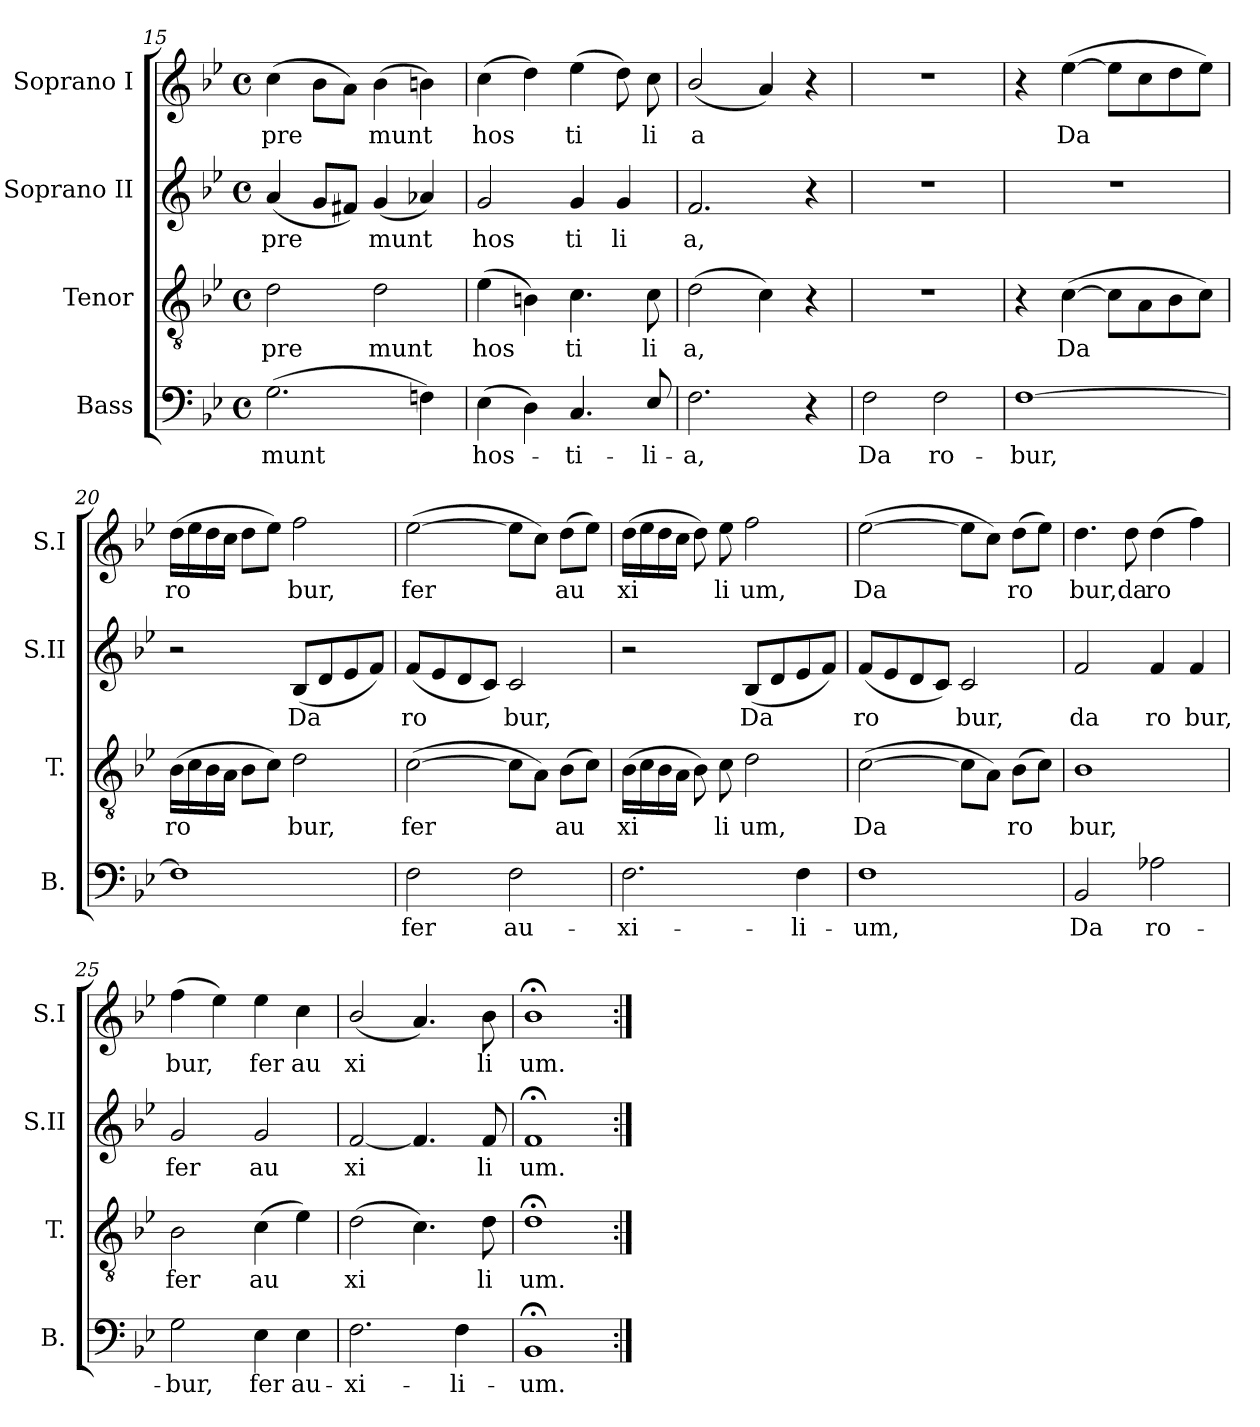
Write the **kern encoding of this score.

**kern	**text	**kern	**text	**kern	**text	**kern	**text
*part4	*part4	*part3	*part3	*part2	*part2	*part1	*part1
*staff4	*staff4	*staff3	*staff3	*staff2	*staff2	*staff1	*staff1
*I"Bass	*	*I"Tenor	*	*I"Soprano II	*	*I"Soprano I	*
*I'B.	*	*I'T.	*	*I'S.II	*	*I'S.I	*
*clefF4	*	*clefGv2	*	*clefG2	*	*clefG2	*
*k[b-e-]	*	*k[b-e-]	*	*k[b-e-]	*	*k[b-e-]	*
*B-:	*	*B-:	*	*B-:	*	*B-:	*
*M4/4	*	*M4/4	*	*M4/4	*	*M4/4	*
*met(c)	*	*met(c)	*	*met(c)	*	*met(c)	*
=15	=15	=15	=15	=15	=15	=15	=15
!	!LO:LY:b	!	!LO:LY:b	!	!LO:LY:b	!	!LO:LY:b
(>2.G\	-munt	2d\	pre	(<4a/	pre	(>4cc\	pre
.	.	.	.	8g/L	.	8b-\L	.
.	.	.	.	8f#X/J)	.	8a\J)	.
!	!	!	!LO:LY:b	!	!LO:LY:b	!	!LO:LY:b
.	.	2d\	munt	(<4g/	munt	(>4b-\	munt
4Fn\)	.	.	.	4a-X/)	.	4bn\)	.
=16	=16	=16	=16	=16	=16	=16	=16
!	!LO:LY:b	!	!LO:LY:b	!	!LO:LY:b	!	!LO:LY:b
(>4E-\	hos-	(>4e-\	hos	2g/	hos	(>4cc\	hos
4D\)	.	4Bn\)	.	.	.	4dd\)	.
!	!LO:LY:b:rj	!	!LO:LY:b:rj	!	!LO:LY:b:rj	!	!LO:LY:b:rj
4.C/	-ti-	4.c\	ti	4g/	ti	(>4ee-\	ti
!	!	!	!	!	!LO:LY:b:rj	!	!
.	.	.	.	4g/	li	8dd\)	.
!	!LO:LY:b:rj	!	!LO:LY:b:rj	!	!	!	!LO:LY:b:rj
8E-/	-li-	8c\	li	.	.	8cc\	li
=17	=17	=17	=17	=17	=17	=17	=17
!	!LO:LY:b	!	!LO:LY:b	!	!LO:LY:b	!	!LO:LY:b
2.F\	-a,	(>2d\	a,	2.f/	a,	(<2b-/	a
.	.	4c\)	.	.	.	4a/)	.
4r	.	4r	.	4r	.	4r	.
!!LO:PB:g=z
=18	=18	=18	=18	=18	=18	=18	=18
!	!LO:LY:b	!	!	!	!	!	!
2F\	Da	1r	.	1r	.	1r	.
!	!LO:LY:b	!	!	!	!	!	!
2F\	ro-	.	.	.	.	.	.
=19	=19	=19	=19	=19	=19	=19	=19
!	!LO:LY:b	!	!	!	!	!	!
[>1F	-bur,	4r	.	1r	.	4r	.
!	!	!	!LO:LY:b	!	!	!	!LO:LY:b
.	.	(>[>4c\	Da	.	.	(>[>4ee-\	Da
.	.	8c\L]	.	.	.	8ee-\L]	.
.	.	8A\	.	.	.	8cc\	.
.	.	8B-\	.	.	.	8dd\	.
.	.	8c\J)	.	.	.	8ee-\J)	.
=20	=20	=20	=20	=20	=20	=20	=20
!	!	!	!LO:LY:b	!	!	!	!LO:LY:b
1F]	.	(>16B-\LL	ro	2r	.	(>16dd\LL	ro
.	.	16c\	.	.	.	16ee-\	.
.	.	16B-\	.	.	.	16dd\	.
.	.	16A\JJ	.	.	.	16cc\JJ	.
.	.	8B-\L	.	.	.	8dd\L	.
.	.	8c\J)	.	.	.	8ee-\J)	.
!	!	!	!LO:LY:b	!	!LO:LY:b	!	!LO:LY:b
.	.	2d\	bur,	(<8B-/L	Da	2ff\	bur,
.	.	.	.	8d/	.	.	.
.	.	.	.	8e-/	.	.	.
.	.	.	.	8f/J)	.	.	.
=21	=21	=21	=21	=21	=21	=21	=21
!	!LO:LY:b	!	!LO:LY:b	!	!LO:LY:b	!	!LO:LY:b
2F\	fer	(>[>2c\	fer	(<8f/L	ro	(>[>2ee-\	fer
.	.	.	.	8e-/	.	.	.
.	.	.	.	8d/	.	.	.
.	.	.	.	8c/J)	.	.	.
!	!LO:LY:b	!	!	!	!LO:LY:b	!	!
2F\	au-	8c\L]	.	2c/	bur,	8ee-\L]	.
.	.	8A\J)	.	.	.	8cc\J)	.
!	!	!	!LO:LY:b	!	!	!	!LO:LY:b
.	.	(>8B-\L	au	.	.	(>8dd\L	au
.	.	8c\J)	.	.	.	8ee-\J)	.
=22	=22	=22	=22	=22	=22	=22	=22
!	!LO:LY:b	!	!LO:LY:b	!	!	!	!LO:LY:b
2.F\	-xi-	(>16B-\LL	xi	2r	.	(>16dd\LL	xi
.	.	16c\	.	.	.	16ee-\	.
.	.	16B-\	.	.	.	16dd\	.
.	.	16A\JJ	.	.	.	16cc\JJ	.
.	.	8B-\)	.	.	.	8dd\)	.
!	!	!	!LO:LY:b:rj	!	!	!	!LO:LY:b:rj
.	.	8c\	li	.	.	8ee-\	li
!	!	!	!LO:LY:b	!	!LO:LY:b	!	!LO:LY:b
.	.	2d\	um,	(<8B-/L	Da	2ff\	um,
.	.	.	.	8d/	.	.	.
!	!LO:LY:b:rj	!	!	!	!	!	!
4F\	-li-	.	.	8e-/	.	.	.
.	.	.	.	8f/J)	.	.	.
!!LO:LB:g=z
=23	=23	=23	=23	=23	=23	=23	=23
!	!LO:LY:b	!	!LO:LY:b	!	!LO:LY:b	!	!LO:LY:b
1F	-um,	(>[>2c\	Da	(<8f/L	ro	(>[>2ee-\	Da
.	.	.	.	8e-/	.	.	.
.	.	.	.	8d/	.	.	.
.	.	.	.	8c/J)	.	.	.
!	!	!	!	!	!LO:LY:b	!	!
.	.	8c\L]	.	2c/	bur,	8ee-\L]	.
.	.	8A\J)	.	.	.	8cc\J)	.
!	!	!	!LO:LY:b	!	!	!	!LO:LY:b
.	.	(>8B-\L	ro	.	.	(>8dd\L	ro
.	.	8c\J)	.	.	.	8ee-\J)	.
=24	=24	=24	=24	=24	=24	=24	=24
!	!LO:LY:b	!	!LO:LY:b	!	!LO:LY:b	!	!LO:LY:b
2BB-/	Da	1B-	bur,	2f/	da	4.dd\	bur,
!	!	!	!	!	!	!	!LO:LY:b
.	.	.	.	.	.	8dd\	da
!	!LO:LY:b	!	!	!	!LO:LY:b	!	!LO:LY:b
2A-X\	ro-	.	.	4f/	ro	(>4dd\	ro
!	!	!	!	!	!LO:LY:b	!	!
.	.	.	.	4f/	bur,	4ff\)	.
=25	=25	=25	=25	=25	=25	=25	=25
!	!LO:LY:b	!	!LO:LY:b	!	!LO:LY:b	!	!LO:LY:b
2G\	-bur,	2B-\	fer	2g/	fer	(>4ff\	bur,
.	.	.	.	.	.	4ee-\)	.
!	!LO:LY:b	!	!LO:LY:b	!	!LO:LY:b	!	!LO:LY:b
4E-\	fer	(>4c\	au	2g/	au	4ee-\	fer
!	!LO:LY:b	!	!	!	!	!	!LO:LY:b
4E-\	au-	4e-\)	.	.	.	4cc\	au
=26	=26	=26	=26	=26	=26	=26	=26
!	!LO:LY:b	!	!LO:LY:b	!	!LO:LY:b	!	!LO:LY:b
2.F\	-xi-	(>2d\	xi	[<2f/	xi	(<2b-/	xi
.	.	4.c\)	.	4.f/]	.	4.a/)	.
!	!LO:LY:b:rj	!	!	!	!	!	!
4F\	-li-	.	.	.	.	.	.
!	!	!	!LO:LY:b:rj	!	!LO:LY:b:rj	!	!LO:LY:b:rj
.	.	8d\	li	8f/	li	8b-\	li
=27	=27	=27	=27	=27	=27	=27	=27
!	!LO:LY:b	!	!LO:LY:b	!	!LO:LY:b	!	!LO:LY:b
1BB-;	-um.	1d;<	um.	1f;	um.	1b-;<	um.
=:|!	=:|!	=:|!	=:|!	=:|!	=:|!	=:|!	=:|!
*-	*-	*-	*-	*-	*-	*-	*-
